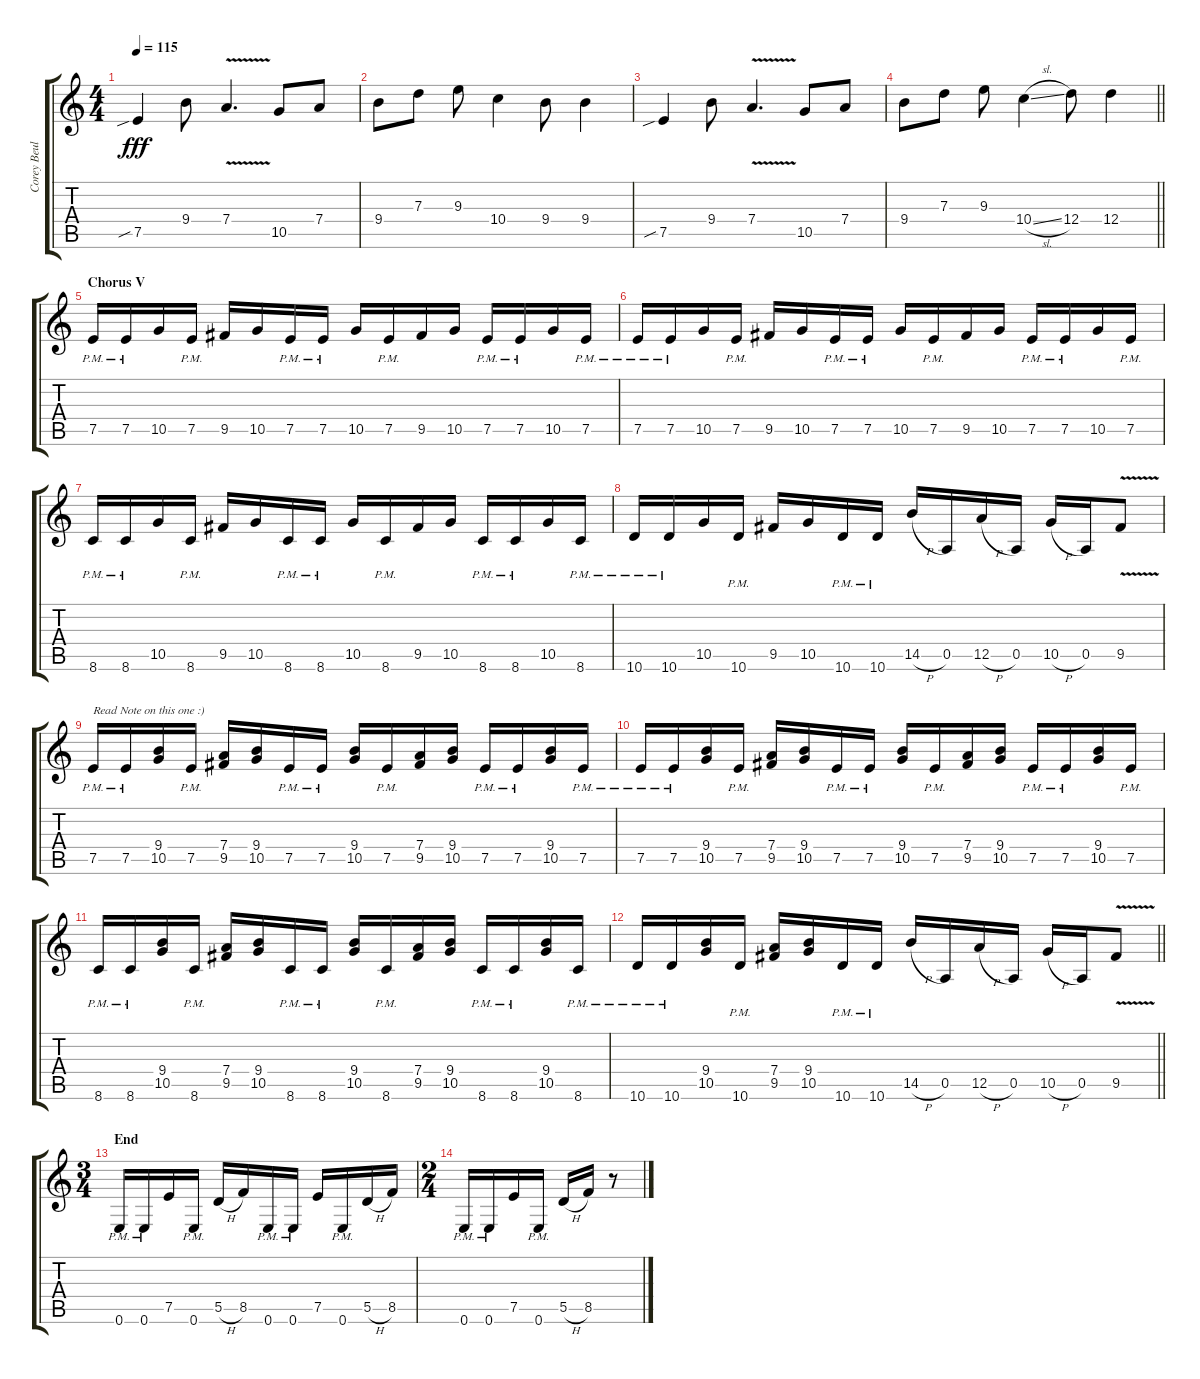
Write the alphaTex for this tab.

\track ("Corey Beulieau" "Corey Beul") {instrument distortionguitar}
\staff {score tabs}
\tuning (E4 B3 G3 D3 A2 E2) {hide}
\ts (4 4)
\tempo 115
\clef g2
\ks c
7.5{sib}.4{dy fff} 9.4.8 7.4{v}.4{d} 10.5.8 7.4.8 |
9.4.8 7.3.8 9.3.8 10.4.4 9.4.8 9.4.4 |
7.5{sib}.4 9.4.8 7.4{v}.4{d} 10.5.8 7.4.8 |
\barLineRight lightlight
9.4.8 7.3.8 9.3.8 10.4{sl}.4 12.4.8 12.4.4 |
\section ("" "Chorus V")
7.5{pm}.16 7.5{pm}.16 10.5.16 7.5{pm}.16 9.5.16 10.5.16 7.5{pm}.16 7.5{pm}.16 10.5.16 7.5{pm}.16 9.5.16 10.5.16 7.5{pm}.16 7.5{pm}.16 10.5.16 7.5{pm}.16 |
7.5{pm}.16 7.5{pm}.16 10.5.16 7.5{pm}.16 9.5.16 10.5.16 7.5{pm}.16 7.5{pm}.16 10.5.16 7.5{pm}.16 9.5.16 10.5.16 7.5{pm}.16 7.5{pm}.16 10.5.16 7.5{pm}.16 |
8.6{pm}.16 8.6{pm}.16 10.5.16 8.6{pm}.16 9.5.16 10.5.16 8.6{pm}.16 8.6{pm}.16 10.5.16 8.6{pm}.16 9.5.16 10.5.16 8.6{pm}.16 8.6{pm}.16 10.5.16 8.6{pm}.16 |
10.6{pm}.16 10.6{pm}.16 10.5.16 10.6{pm}.16 9.5.16 10.5.16 10.6{pm}.16 10.6{pm}.16 14.5{h}.16 0.5.16 12.5{h}.16 0.5.16 10.5{h}.16 0.5.16 9.5{v}.8 |
7.5{pm}.16{txt "Read Note on this one :)"} 7.5{pm}.16 (9.4 10.5).16 7.5{pm}.16 (7.4 9.5).16 (9.4 10.5).16 7.5{pm}.16 7.5{pm}.16 (9.4 10.5).16 7.5{pm}.16 (7.4 9.5).16 (9.4 10.5).16 7.5{pm}.16 7.5{pm}.16 (9.4 10.5).16 7.5{pm}.16 |
7.5{pm}.16 7.5{pm}.16 (9.4 10.5).16 7.5{pm}.16 (7.4 9.5).16 (9.4 10.5).16 7.5{pm}.16 7.5{pm}.16 (9.4 10.5).16 7.5{pm}.16 (7.4 9.5).16 (9.4 10.5).16 7.5{pm}.16 7.5{pm}.16 (9.4 10.5).16 7.5{pm}.16 |
8.6{pm}.16 8.6{pm}.16 (9.4 10.5).16 8.6{pm}.16 (7.4 9.5).16 (9.4 10.5).16 8.6{pm}.16 8.6{pm}.16 (9.4 10.5).16 8.6{pm}.16 (7.4 9.5).16 (9.4 10.5).16 8.6{pm}.16 8.6{pm}.16 (9.4 10.5).16 8.6{pm}.16 |
\barLineRight lightlight
10.6{pm}.16 10.6{pm}.16 (9.4 10.5).16 10.6{pm}.16 (7.4 9.5).16 (9.4 10.5).16 10.6{pm}.16 10.6{pm}.16 14.5{h}.16 0.5.16 12.5{h}.16 0.5.16 10.5{h}.16 0.5.16 9.5{v}.8 |
\ts (3 4)
\section ("" "End")
0.6{pm}.16 0.6{pm}.16 7.5.16 0.6{pm}.16 5.5{h}.16 8.5.16 0.6{pm}.16 0.6{pm}.16 7.5.16 0.6{pm}.16 5.5{h}.16 8.5.16 |
\ts (2 4)
0.6{pm}.16 0.6{pm}.16 7.5.16 0.6{pm}.16 5.5{h}.16 8.5.16 r.8
